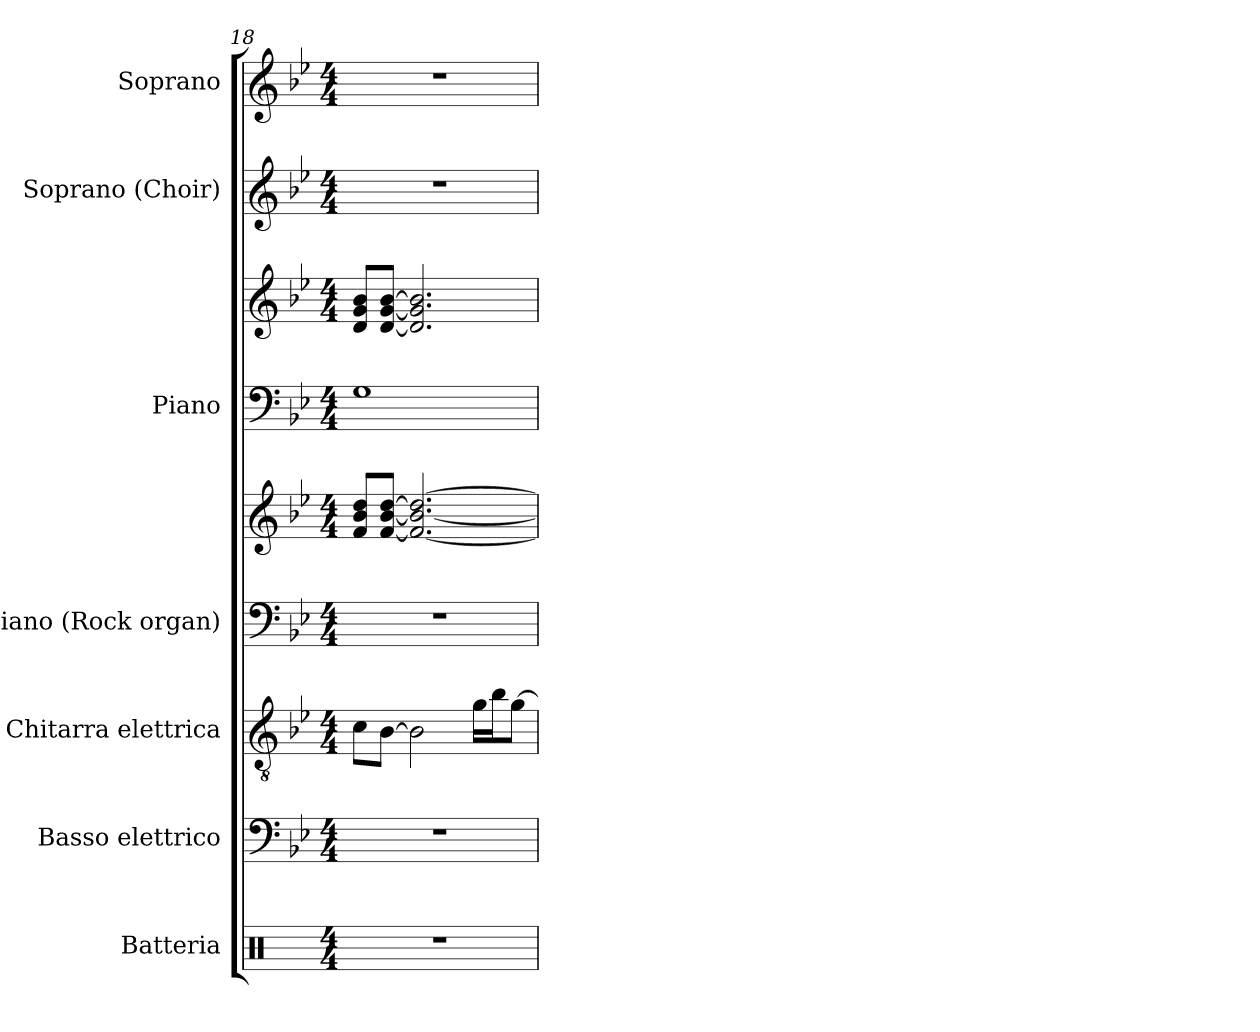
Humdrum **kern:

**kern	**kern	**kern	**kern	**kern	**kern	**kern	**kern	**kern
*part7	*part6	*part5	*part4	*part4	*part3	*part3	*part2	*part1
*staff9	*staff8	*staff7	*staff6	*staff5	*staff4	*staff3	*staff2	*staff1
*I"Batteria	*I"Basso elettrico	*I"Chitarra elettrica	*I"Piano (Rock organ)	*	*I"Piano	*	*I"Soprano (Choir)	*I"Soprano
*I'Batt.	*I'B. el.	*I'Chit. el.	*	*	*	*	*I'S.	*I'S.
*clefX	*clefF4	*clefGv2	*clefF4	*clefG2	*clefF4	*clefG2	*clefG2	*clefG2
*	*ITrd7c12	*	*	*	*	*	*	*
*k[]	*k[b-e-]	*k[b-e-]	*k[b-e-]	*k[b-e-]	*k[b-e-]	*k[b-e-]	*k[b-e-]	*k[b-e-]
*M4/4	*M4/4	*M4/4	*M4/4	*M4/4	*M4/4	*M4/4	*M4/4	*M4/4
=18	=18	=18	=18	=18	=18	=18	=18	=18
1r	1r	8c\L	1r	8f/ 8b-/ 8dd/L	1G	8d/ 8g/ 8b-/L	1r	1r
.	.	[8B-\J	.	[8f/ [8b-/ [8dd/J	.	[8d/ [8g/ [8b-/J	.	.
.	.	2B-\]	.	2.f/_ 2.b-/_ 2.dd/_	.	2.d/] 2.g/] 2.b-/]	.	.
.	.	16g\LL	.	.	.	.	.	.
.	.	16b-\J	.	.	.	.	.	.
.	.	[8g\J	.	.	.	.	.	.
=	=	=	=	=	=	=	=	=
*-	*-	*-	*-	*-	*-	*-	*-	*-
